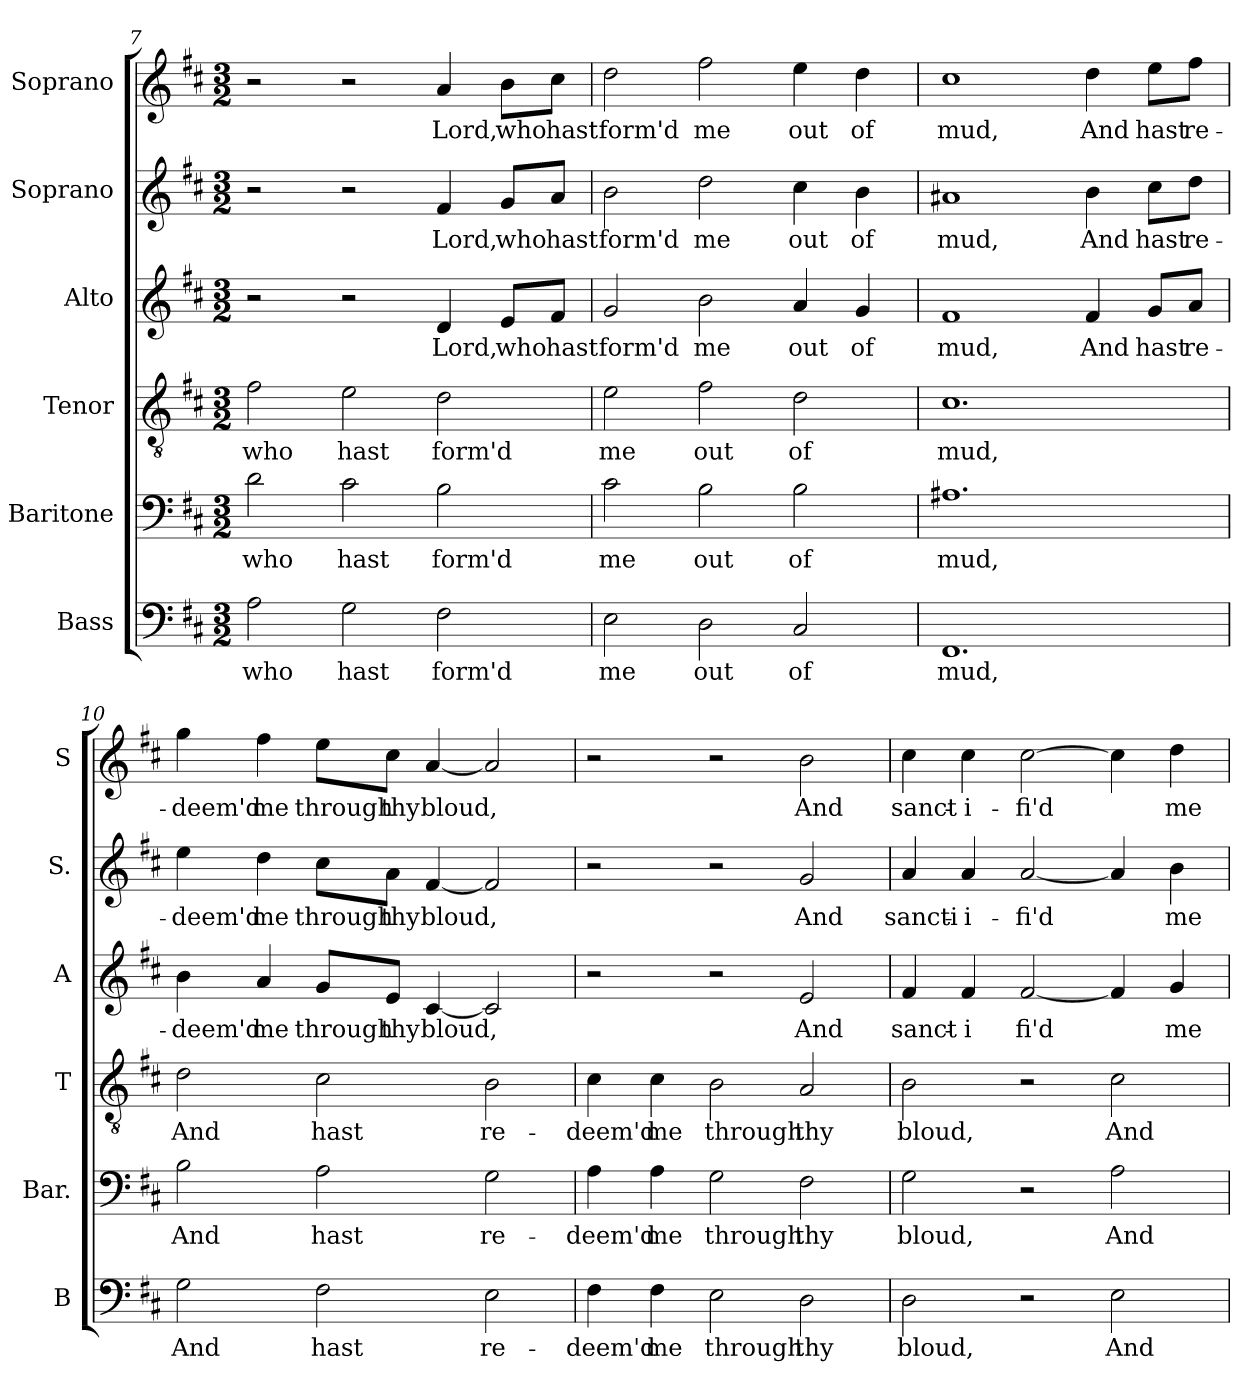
**kern	**text	**kern	**text	**kern	**text	**kern	**text	**kern	**text	**kern	**text
*part6	*part6	*part5	*part5	*part4	*part4	*part3	*part3	*part2	*part2	*part1	*part1
*staff6	*staff6	*staff5	*staff5	*staff4	*staff4	*staff3	*staff3	*staff2	*staff2	*staff1	*staff1
*I"Bass	*	*I"Baritone	*	*I"Tenor	*	*I"Alto	*	*I"Soprano	*	*I"Soprano	*
*I'B	*	*I'Bar.	*	*I'T	*	*I'A	*	*I'S.	*	*I'S	*
*clefF4	*	*clefF4	*	*clefGv2	*	*clefG2	*	*clefG2	*	*clefG2	*
*k[f#c#]	*	*k[f#c#]	*	*k[f#c#]	*	*k[f#c#]	*	*k[f#c#]	*	*k[f#c#]	*
*D:	*	*D:	*	*D:	*	*D:	*	*D:	*	*D:	*
*M3/2	*	*M3/2	*	*M3/2	*	*M3/2	*	*M3/2	*	*M3/2	*
=7	=7	=7	=7	=7	=7	=7	=7	=7	=7	=7	=7
!	!LO:LY:b	!	!LO:LY:b	!	!LO:LY:b	!	!	!	!	!	!
2A\	who	2d\	who	2f#\	who	2r	.	2r	.	2r	.
!	!LO:LY:b	!	!LO:LY:b	!	!LO:LY:b	!	!	!	!	!	!
2G\	hast	2c#\	hast	2e\	hast	2r	.	2r	.	2r	.
!	!LO:LY:b	!	!LO:LY:b	!	!LO:LY:b	!	!LO:LY:b:cj	!	!LO:LY:b:cj	!	!LO:LY:b:cj
2F#\	form'd	2B\	form'd	2d\	form'd	4d/	Lord,	4f#/	Lord,	4a/	Lord,
!	!	!	!	!	!	!	!LO:LY:b:cj	!	!LO:LY:b:cj	!	!LO:LY:b:cj
.	.	.	.	.	.	8e/L	who	8g/L	who	8b\L	who
!	!	!	!	!	!	!	!LO:LY:b:cj	!	!LO:LY:b:cj	!	!LO:LY:b:cj
.	.	.	.	.	.	8f#/J	hast	8a/J	hast	8cc#\J	hast
!!LO:PB:g=z
=8	=8	=8	=8	=8	=8	=8	=8	=8	=8	=8	=8
!	!LO:LY:b	!	!LO:LY:b	!	!LO:LY:b	!	!LO:LY:b:cj	!	!LO:LY:b:cj	!	!LO:LY:b:cj
2E\	me	2c#\	me	2e\	me	2g/	form'd	2b\	form'd	2dd\	form'd
!	!LO:LY:b	!	!LO:LY:b	!	!LO:LY:b	!	!LO:LY:b:cj	!	!LO:LY:b:cj	!	!LO:LY:b:cj
2D\	out	2B\	out	2f#\	out	2b\	me	2dd\	me	2ff#\	me
!	!LO:LY:b	!	!LO:LY:b	!	!LO:LY:b	!	!LO:LY:b:cj	!	!LO:LY:b:cj	!	!LO:LY:b:cj
2C#/	of	2B\	of	2d\	of	4a/	out	4cc#\	out	4ee\	out
!	!	!	!	!	!	!	!LO:LY:b:cj	!	!LO:LY:b:cj	!	!LO:LY:b:cj
.	.	.	.	.	.	4g/	of	4b\	of	4dd\	of
=9	=9	=9	=9	=9	=9	=9	=9	=9	=9	=9	=9
!	!LO:LY:b	!	!LO:LY:b	!	!LO:LY:b	!	!LO:LY:b:cj	!	!LO:LY:b:cj	!	!LO:LY:b:cj
1.FF#	mud,	1.A#X	mud,	1.c#	mud,	1f#	mud,	1a#X	mud,	1cc#	mud,
!	!	!	!	!	!	!	!LO:LY:b:cj	!	!LO:LY:b:cj	!	!LO:LY:b:cj
.	.	.	.	.	.	4f#/	And	4b\	And	4dd\	And
!	!	!	!	!	!	!	!LO:LY:b:cj	!	!LO:LY:b:cj	!	!LO:LY:b:cj
.	.	.	.	.	.	8g/L	hast	8cc#\L	hast	8ee\L	hast
!	!	!	!	!	!	!	!LO:LY:b:cj	!	!LO:LY:b:cj	!	!LO:LY:b:cj
.	.	.	.	.	.	8a/J	re-	8dd\J	re-	8ff#\J	re-
=10	=10	=10	=10	=10	=10	=10	=10	=10	=10	=10	=10
!	!LO:LY:b	!	!LO:LY:b	!	!LO:LY:b	!	!LO:LY:b:cj	!	!LO:LY:b:cj	!	!LO:LY:b:cj
2G\	And	2B\	And	2d\	And	4b\	-deem'd	4ee\	-deem'd	4gg\	-deem'd
!	!	!	!	!	!	!	!LO:LY:b:cj	!	!LO:LY:b:cj	!	!LO:LY:b:cj
.	.	.	.	.	.	4a/	me	4dd\	me	4ff#\	me
!	!LO:LY:b	!	!LO:LY:b	!	!LO:LY:b	!	!LO:LY:b:cj	!	!LO:LY:b:cj	!	!LO:LY:b:cj
2F#\	hast	2A\	hast	2c#\	hast	8g/L	through	8cc#\L	through	8ee\L	through
!	!	!	!	!	!	!	!LO:LY:b:cj	!	!LO:LY:b:cj	!	!LO:LY:b:cj
.	.	.	.	.	.	8e/J	thy	8a\J	thy	8cc#\J	thy
!	!	!	!	!	!	!	!LO:LY:b:cj	!	!LO:LY:b:cj	!	!LO:LY:b:cj
.	.	.	.	.	.	[<4c#/	bloud,	[<4f#/	bloud,	[<4a/	bloud,
!	!LO:LY:b	!	!LO:LY:b	!	!LO:LY:b	!	!LO:LY:b:cj	!	!LO:LY:b:cj	!	!LO:LY:b:cj
2E\	re-	2G\	re-	2B\	re-	2c#/]	.	2f#/]	.	2a/]	.
!!LO:PB:g=z
=11	=11	=11	=11	=11	=11	=11	=11	=11	=11	=11	=11
!	!LO:LY:b	!	!LO:LY:b	!	!LO:LY:b	!	!	!	!	!	!
4F#\	-deem'd	4A\	-deem'd	4c#\	-deem'd	2r	.	2r	.	2r	.
!	!LO:LY:b	!	!LO:LY:b	!	!LO:LY:b	!	!	!	!	!	!
4F#\	me	4A\	me	4c#\	me	.	.	.	.	.	.
!	!LO:LY:b	!	!LO:LY:b	!	!LO:LY:b	!	!	!	!	!	!
2E\	through	2G\	through	2B\	through	2r	.	2r	.	2r	.
!	!LO:LY:b	!	!LO:LY:b	!	!LO:LY:b	!	!LO:LY:b:cj	!	!LO:LY:b:cj	!	!LO:LY:b:cj
2D\	thy	2F#\	thy	2A/	thy	2e/	And	2g/	And	2b\	And
=12	=12	=12	=12	=12	=12	=12	=12	=12	=12	=12	=12
!	!LO:LY:b	!	!LO:LY:b	!	!LO:LY:b	!	!LO:LY:b:cj	!	!LO:LY:b:cj	!	!LO:LY:b:cj
2D\	bloud,	2G\	bloud,	2B\	bloud,	4f#/	sanct-	4a/	sancti-	4cc#\	sanct-
!	!	!	!	!	!	!	!LO:LY:b:cj	!	!LO:LY:b:cj	!	!LO:LY:b:cj
.	.	.	.	.	.	4f#/	-i	4a/	-i-	4cc#\	-i-
!	!	!	!	!	!	!	!LO:LY:b:cj	!	!LO:LY:b:cj	!	!LO:LY:b:cj
2r	.	2r	.	2r	.	[<2f#/	fi'd	[<2a/	-fi'd	[>2cc#\	-fi'd
!	!LO:LY:b	!	!LO:LY:b	!	!LO:LY:b	!	!LO:LY:b:cj	!	!LO:LY:b:cj	!	!LO:LY:b:cj
2E\	And	2A\	And	2c#\	And	4f#/]	.	4a/]	.	4cc#\]	.
!	!	!	!	!	!	!	!LO:LY:b:cj	!	!LO:LY:b:cj	!	!LO:LY:b:cj
.	.	.	.	.	.	4g/	me	4b\	me	4dd\	me
=	=	=	=	=	=	=	=	=	=	=	=
*-	*-	*-	*-	*-	*-	*-	*-	*-	*-	*-	*-
